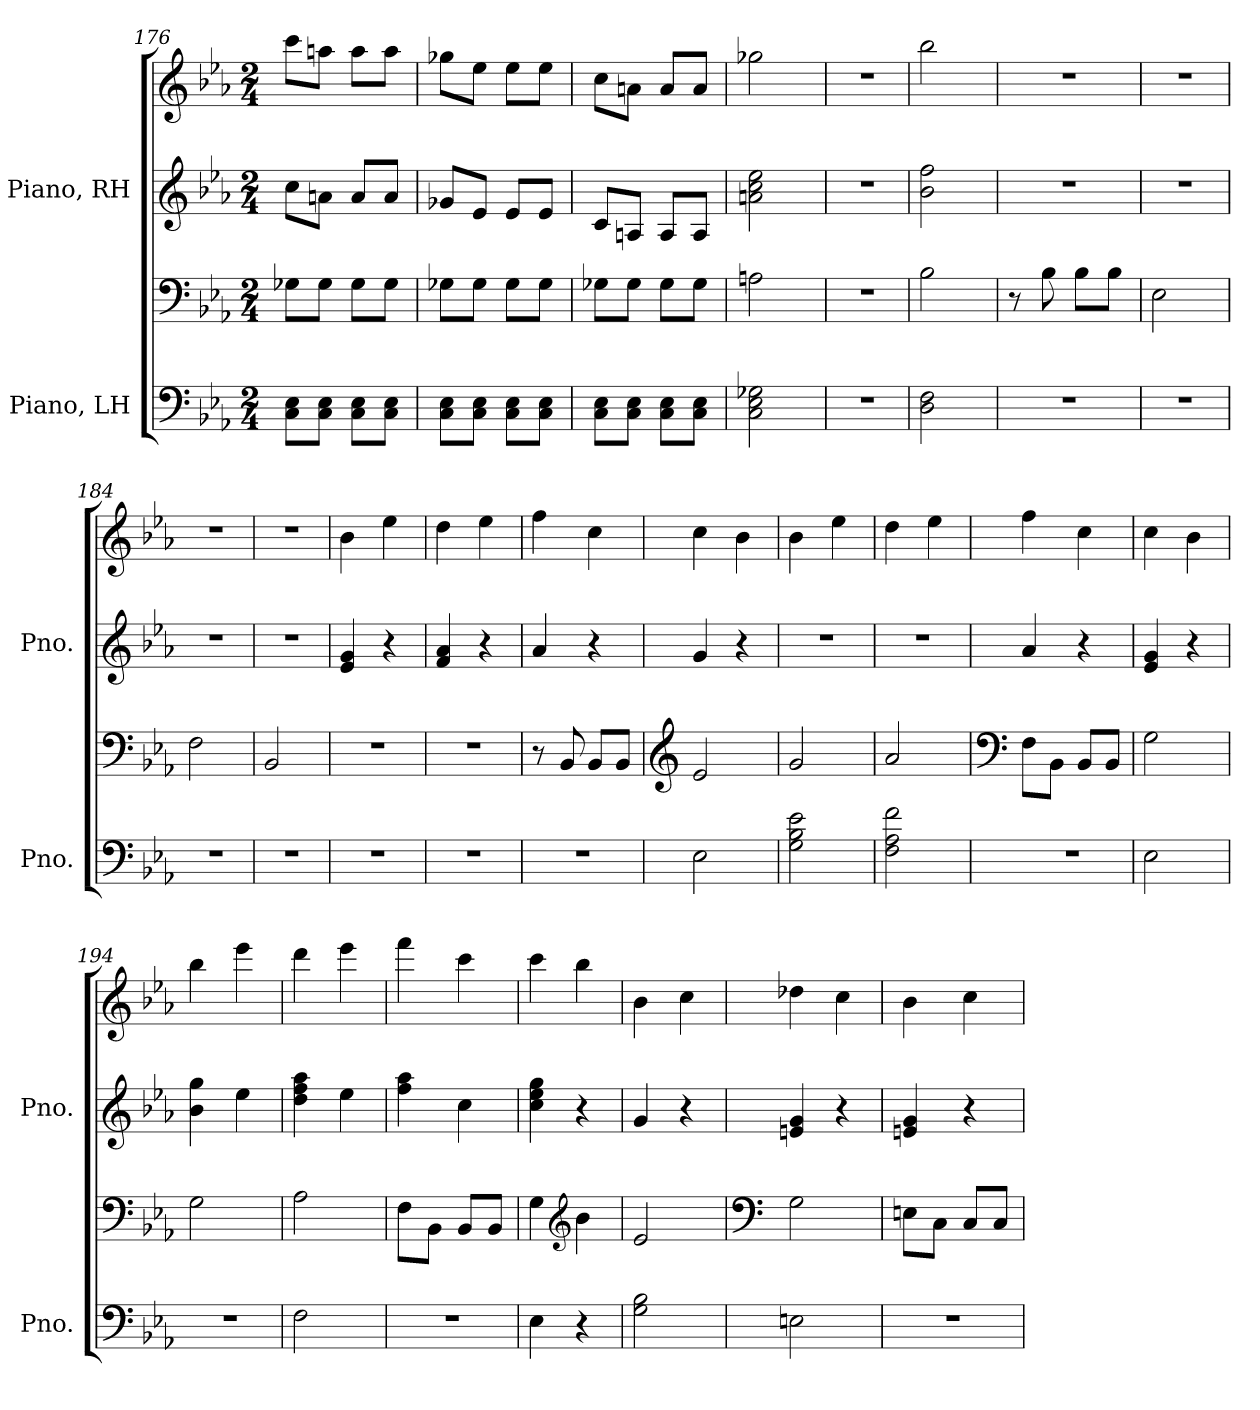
**kern	**kern	**kern	**kern
*part2	*part2	*part1	*part1
*staff4	*staff3	*staff2	*staff1
*I"Piano, LH	*	*I"Piano, RH	*
*I'Pno.	*	*I'Pno.	*
*clefF4	*clefF4	*clefG2	*clefG2
*k[b-e-a-]	*k[b-e-a-]	*k[b-e-a-]	*k[b-e-a-]
*M2/4	*M2/4	*M2/4	*M2/4
=176	=176	=176	=176
8C\ 8E-\L	8G-X\L	8cc\L	8ccc\L
8C\ 8E-\J	8G-\J	8an\J	8aan\J
8C\ 8E-\L	8G-\L	8a/L	8aa\L
8C\ 8E-\J	8G-\J	8a/J	8aa\J
=177	=177	=177	=177
8C\ 8E-\L	8G-X\L	8g-X/L	8gg-X\L
8C\ 8E-\J	8G-\J	8e-/J	8ee-\J
8C\ 8E-\L	8G-\L	8e-/L	8ee-\L
8C\ 8E-\J	8G-\J	8e-/J	8ee-\J
!!LO:LB:g=z
=178	=178	=178	=178
8C\ 8E-\L	8G-X\L	8c/L	8cc\L
8C\ 8E-\J	8G-\J	8An/J	8an\J
8C\ 8E-\L	8G-\L	8A/L	8a/L
8C\ 8E-\J	8G-\J	8A/J	8a/J
=179	=179	=179	=179
2C\ 2E-\ 2G-X\	2An\	2an\ 2cc\ 2ee-\	2gg-X\
=180	=180	=180	=180
2r	2r	2r	2r
=181	=181	=181	=181
2D\ 2F\	2B-\	2b-\ 2ff\	2bb-\
=182	=182	=182	=182
2r	8r	2r	2r
.	8B-\	.	.
.	8B-\L	.	.
.	8B-\J	.	.
=183	=183	=183	=183
2r	2E-\	2r	2r
=184	=184	=184	=184
2r	2F\	2r	2r
=185	=185	=185	=185
2r	2BB-/	2r	2r
=186	=186	=186	=186
2r	2r	4e-/ 4g/	4b-\
.	.	4r	4ee-\
=187	=187	=187	=187
2r	2r	4f/ 4a-/	4dd\
.	.	4r	4ee-\
=188	=188	=188	=188
2r	8r	4a-/	4ff\
.	8BB-/	.	.
.	8BB-/L	4r	4cc\
.	8BB-/J	.	.
!!LO:PB:g=z
=189	=189	=189	=189
*	*clefG2	*	*
2E-\	2e-/	4g/	4cc\
.	.	4r	4b-\
=190	=190	=190	=190
2G\ 2B-\ 2e-\	2g/	2r	4b-\
.	.	.	4ee-\
=191	=191	=191	=191
2F\ 2A-\ 2f\	2a-/	2r	4dd\
.	.	.	4ee-\
=192	=192	=192	=192
*	*clefF4	*	*
2r	8F\L	4a-/	4ff\
.	8BB-\J	.	.
.	8BB-/L	4r	4cc\
.	8BB-/J	.	.
=193	=193	=193	=193
2E-\	2G\	4e-/ 4g/	4cc\
.	.	4r	4b-\
=194	=194	=194	=194
2r	2G\	4b-\ 4gg\	4bb-\
.	.	4ee-\	4eee-\
=195	=195	=195	=195
2F\	2A-\	4dd\ 4ff\ 4aa-\	4ddd\
.	.	4ee-\	4eee-\
=196	=196	=196	=196
2r	8F\L	4ff\ 4aa-\	4fff\
.	8BB-\J	.	.
.	8BB-/L	4cc\	4ccc\
.	8BB-/J	.	.
=197	=197	=197	=197
4E-\	4G\	4cc\ 4ee-\ 4gg\	4ccc\
*	*clefG2	*	*
4r	4b-\	4r	4bb-\
=198	=198	=198	=198
2G\ 2B-\	2e-/	4g/	4b-\
.	.	4r	4cc\
!!LO:LB:g=z
=199	=199	=199	=199
*	*clefF4	*	*
2En\	2G\	4en/ 4g/	4dd-X\
.	.	4r	4cc\
=200	=200	=200	=200
2r	8En\L	4en/ 4g/	4b-\
.	8C\J	.	.
.	8C/L	4r	4cc\
.	8C/J	.	.
=	=	=	=
*-	*-	*-	*-
